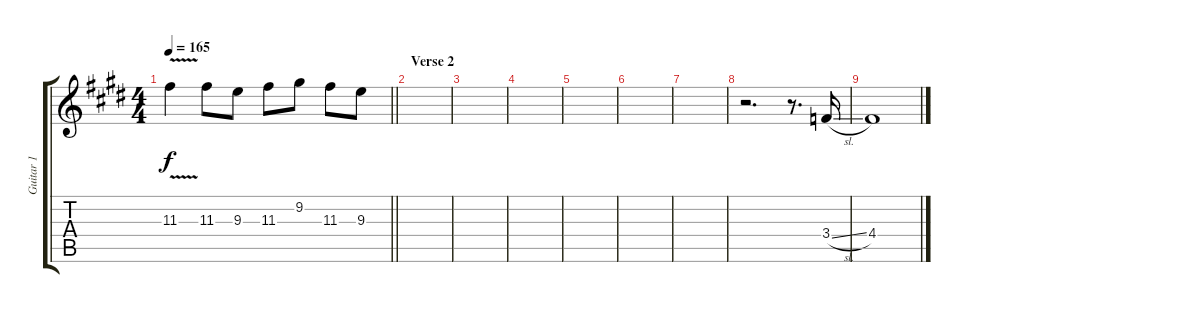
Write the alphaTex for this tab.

\track ("Guitar 1" "Guitar 1") {instrument overdrivenguitar}
\staff {score tabs}
\tuning (E4 B3 G3 D3 A2 E2) {hide}
\ts (4 4)
\tempo 165
\clef g2
\barLineRight lightlight
\ks e
11.3{v}.4{dy f} 11.3.8 9.3.8 11.3.8 9.2.8 11.3.8 9.3.8 |
\section ("" "Verse 2")
|
|
|
|
|
|
r.2{d} r.8{d} 3.4{sl}.16{instrument guitarharmonics} |
4.4.1
